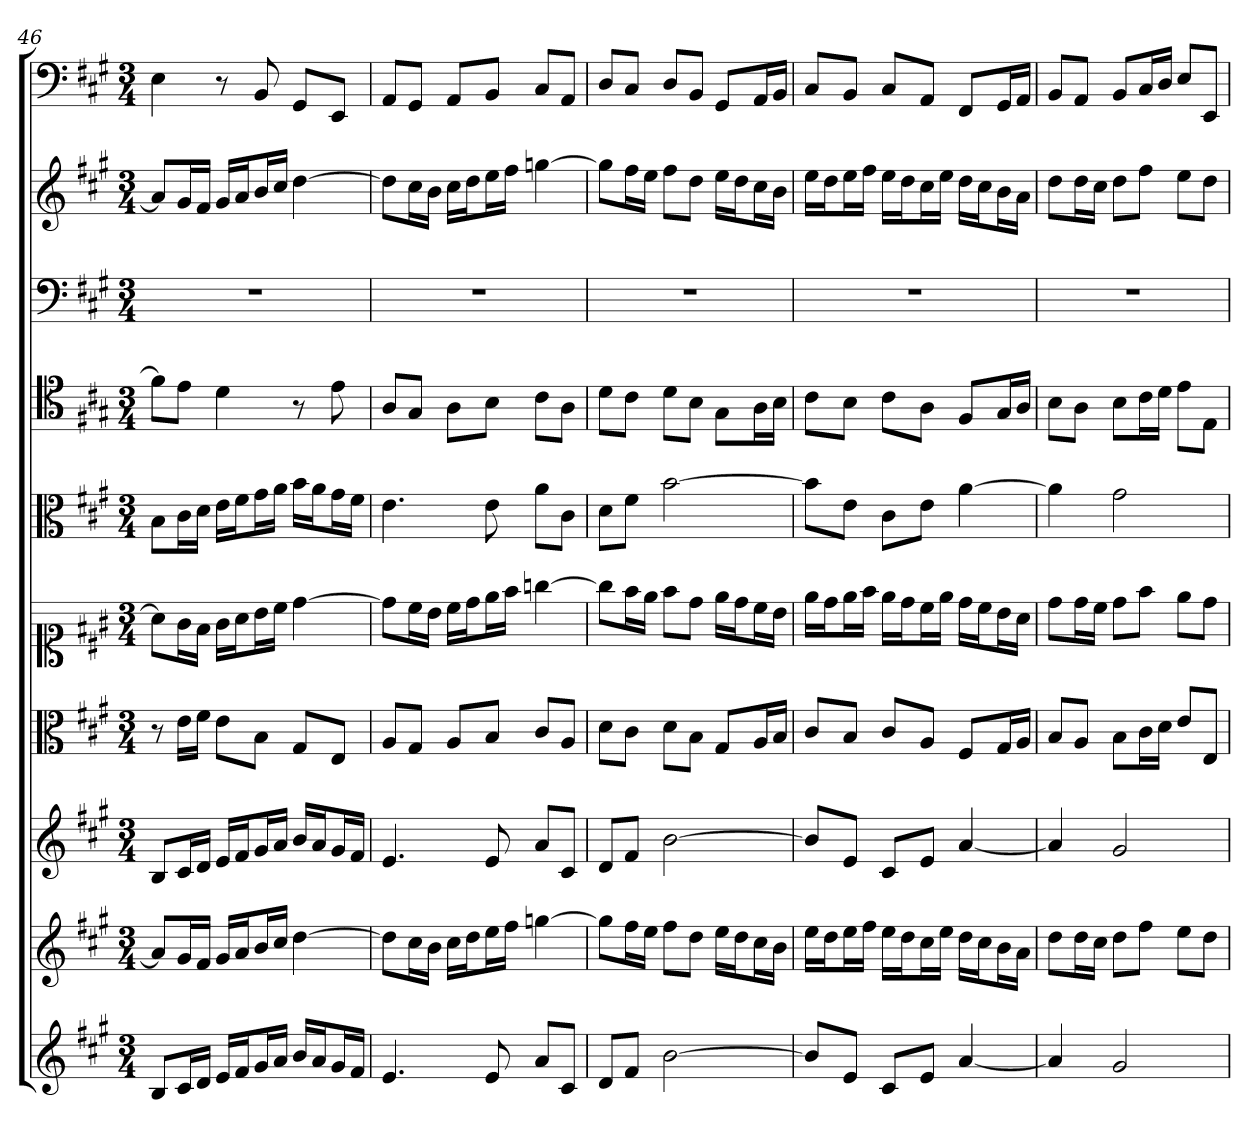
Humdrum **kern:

**kern	**kern	**kern	**kern	**kern	**kern	**kern	**kern	**kern	**kern
*part10	*part9	*part8	*part7	*part6	*part5	*part4	*part3	*part2	*part1
*staff10	*staff9	*staff8	*staff7	*staff6	*staff5	*staff4	*staff3	*staff2	*staff1
*	*	*	*clefC3	*clefC1	*clefC3	*clefC4	*clefF4	*	*clefF4
*k[f#c#g#]	*k[f#c#g#]	*k[f#c#g#]	*k[f#c#g#]	*k[f#c#g#]	*k[f#c#g#]	*k[f#c#g#]	*k[f#c#g#]	*k[f#c#g#]	*k[f#c#g#]
*A:	*A:	*A:	*A:	*A:	*A:	*A:	*A:	*A:	*A:
*M3/4	*M3/4	*M3/4	*M3/4	*M3/4	*M3/4	*M3/4	*M3/4	*M3/4	*M3/4
=46	=46	=46	=46	=46	=46	=46	=46	=46	=46
8BL	8aL]	8BL	8r	8a\L]	8B\L	8f#\L]	2.r	8aL]	4E
16c#L	16g#L	16c#L	16e\LL	16g#\L	16c#\L	8e\J	.	16g#L	.
16dJJ	16f#JJ	16dJJ	16f#\JJ	16f#\JJ	16d\JJ	.	.	16f#JJ	.
16eLL	16g#LL	16eLL	8e\L	16g#\LL	16e\LL	4d	.	16g#LL	8r
16f#J	16aJ	16f#J	.	16a\J	16f#\J	.	.	16aJ	.
16g#L	16bL	16g#L	8B\J	16b\L	16g#\L	.	.	16bL	8BB
16aJJ	16cc#JJ	16aJJ	.	16cc#\JJ	16a\JJ	.	.	16cc#JJ	.
16bLL	[4dd	16bLL	8G#/L	[4dd	16b\LL	8r	.	[4dd	8GG#/L
16aJ	.	16aJ	.	.	16a\J	.	.	.	.
16g#L	.	16g#L	8E/J	.	16g#\L	8e	.	.	8EE/J
16f#JJ	.	16f#JJ	.	.	16f#\JJ	.	.	.	.
=47	=47	=47	=47	=47	=47	=47	=47	=47	=47
4.e	8ddL]	4.e	8A/L	8dd\L]	4.e	8A/L	2.r	8ddL]	8AA/L
.	16cc#L	.	8G#/J	16cc#\L	.	8G#/J	.	16cc#L	8GG#/J
.	16bJJ	.	.	16b\JJ	.	.	.	16bJJ	.
.	16cc#LL	.	8A/L	16cc#\LL	.	8A\L	.	16cc#LL	8AA/L
.	16ddJ	.	.	16dd\J	.	.	.	16ddJ	.
8e	16eeL	8e	8B/J	16ee\L	8e	8B\J	.	16eeL	8BB/J
.	16ff#JJ	.	.	16ff#\JJ	.	.	.	16ff#JJ	.
8aL	[4ggn	8aL	8c#/L	[4ggn	8a\L	8c#\L	.	[4ggn	8C#/L
8c#J	.	8c#J	8A/J	.	8c#\J	8A\J	.	.	8AA/J
=48	=48	=48	=48	=48	=48	=48	=48	=48	=48
8dL	8ggL]	8dL	8d\L	8gg\L]	8d\L	8d\L	2.r	8ggL]	8D/L
8f#J	16ff#L	8f#J	8c#\J	16ff#\L	8f#\J	8c#\J	.	16ff#L	8C#/J
.	16eeJJ	.	.	16ee\JJ	.	.	.	16eeJJ	.
[2b	8ff#L	[2b	8d\L	8ff#\L	[2b	8d\L	.	8ff#L	8D/L
.	8ddJ	.	8B\J	8dd\J	.	8B\J	.	8ddJ	8BB/J
.	16eeLL	.	8G#/L	16ee\LL	.	8G#\L	.	16eeLL	8GG#/L
.	16ddJ	.	.	16dd\J	.	.	.	16ddJ	.
.	16cc#L	.	16A/L	16cc#\L	.	16A\L	.	16cc#L	16AA/L
.	16bJJ	.	16B/JJ	16b\JJ	.	16B\JJ	.	16bJJ	16BB/JJ
=49	=49	=49	=49	=49	=49	=49	=49	=49	=49
8bL]	16eeLL	8bL]	8c#/L	16ee\LL	8b\L]	8c#\L	2.r	16eeLL	8C#/L
.	16ddJ	.	.	16dd\J	.	.	.	16ddJ	.
8eJ	16eeL	8eJ	8B/J	16ee\L	8e\J	8B\J	.	16eeL	8BB/J
.	16ff#JJ	.	.	16ff#\JJ	.	.	.	16ff#JJ	.
8c#L	16eeLL	8c#L	8c#/L	16ee\LL	8c#\L	8c#\L	.	16eeLL	8C#/L
.	16ddJ	.	.	16dd\J	.	.	.	16ddJ	.
8eJ	16cc#L	8eJ	8A/J	16cc#\L	8e\J	8A\J	.	16cc#L	8AA/J
.	16eeJJ	.	.	16ee\JJ	.	.	.	16eeJJ	.
[4a	16ddLL	[4a	8F#/L	16dd\LL	[4a	8F#/L	.	16ddLL	8FF#/L
.	16cc#J	.	.	16cc#\J	.	.	.	16cc#J	.
.	16bL	.	16G#/L	16b\L	.	16G#/L	.	16bL	16GG#/L
.	16aJJ	.	16A/JJ	16a\JJ	.	16A/JJ	.	16aJJ	16AA/JJ
=50	=50	=50	=50	=50	=50	=50	=50	=50	=50
4a]	8ddL	4a]	8B/L	8dd\L	4a]	8B\L	2.r	8ddL	8BB/L
.	16ddL	.	8A/J	16dd\L	.	8A\J	.	16ddL	8AA/J
.	16cc#JJ	.	.	16cc#\JJ	.	.	.	16cc#JJ	.
2g#	8ddL	2g#	8B\L	8dd\L	2g#	8B\L	.	8ddL	8BB/L
.	8ff#J	.	16c#\L	8ff#\J	.	16c#\L	.	8ff#J	16C#/L
.	.	.	16d\JJ	.	.	16d\JJ	.	.	16D/JJ
.	8eeL	.	8e/L	8ee\L	.	8e\L	.	8eeL	8E/L
.	8ddJ	.	8E/J	8dd\J	.	8E\J	.	8ddJ	8EE/J
=	=	=	=	=	=	=	=	=	=
*-	*-	*-	*-	*-	*-	*-	*-	*-	*-
